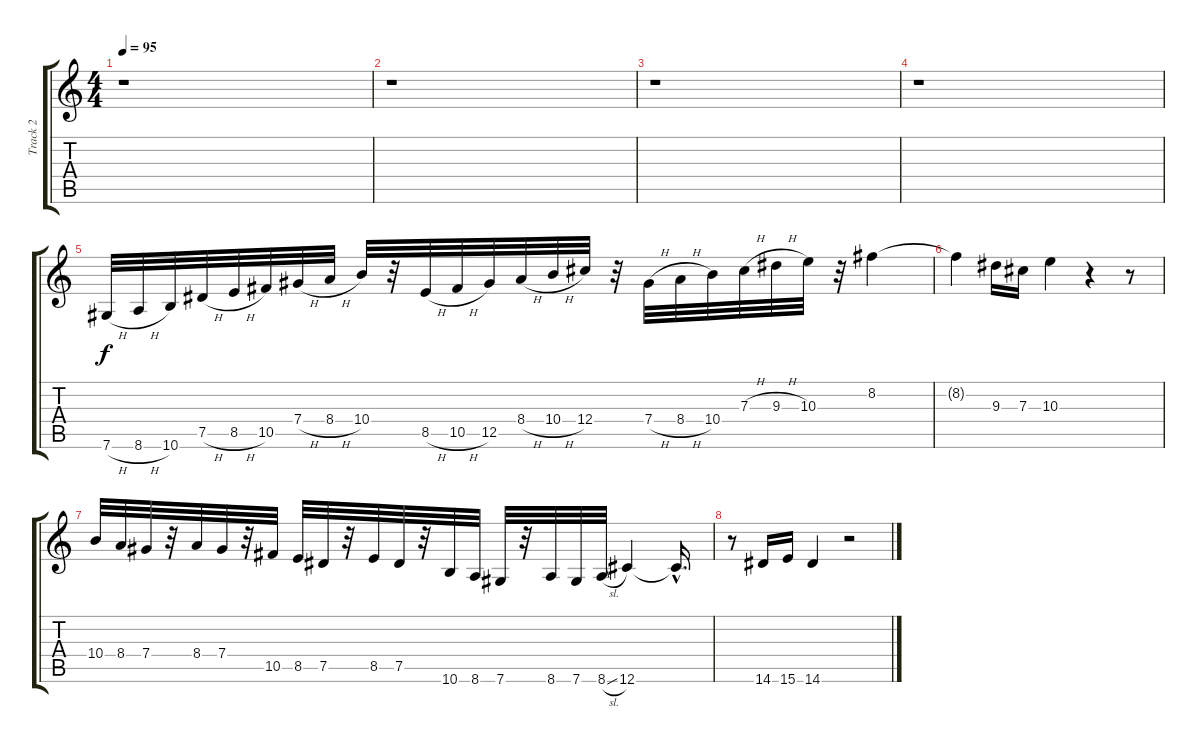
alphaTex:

\track ("Track 2" "Track 2") {instrument overdrivenguitar}
\staff {score tabs}
\tuning (Eb4 Bb3 Gb3 Db3 Ab2 Db2) {hide}
\ts (4 4)
\tempo 95
\clef g2
\ks c
r.1{dy f instrument overdrivenguitar} |
r.1 |
r.1 |
r.1 |
7.6{h}.32 8.6{h}.32 10.6.32 7.5{h}.32 8.5{h}.32 10.5.32 7.4{h}.32 8.4{h}.32 10.4.32 r.32 8.5{h}.32 10.5{h}.32 12.5.32 8.4{h}.32 10.4{h}.32 12.4.32 r.32 7.4{h}.32 8.4{h}.32 10.4.32 7.3{h}.32 9.3{h}.32 10.3.32 r.32 8.2.4 |
8.2{t}.4 9.3.16 7.3.16 10.3.4 r.4 r.8 |
10.4.32 8.4.32 7.4.32 r.32 8.4.32 7.4.32 r.32 10.5.32 8.5.32 7.5.32 r.32 8.5.32 7.5.32 r.32 10.6.32 8.6.32 7.6.32 r.32 8.6.32 7.6.32 8.6{sl}.32 12.6.4 12.6{hac t}.16{d} |
r.8 14.6.16 15.6.16 14.6.4 r.2
